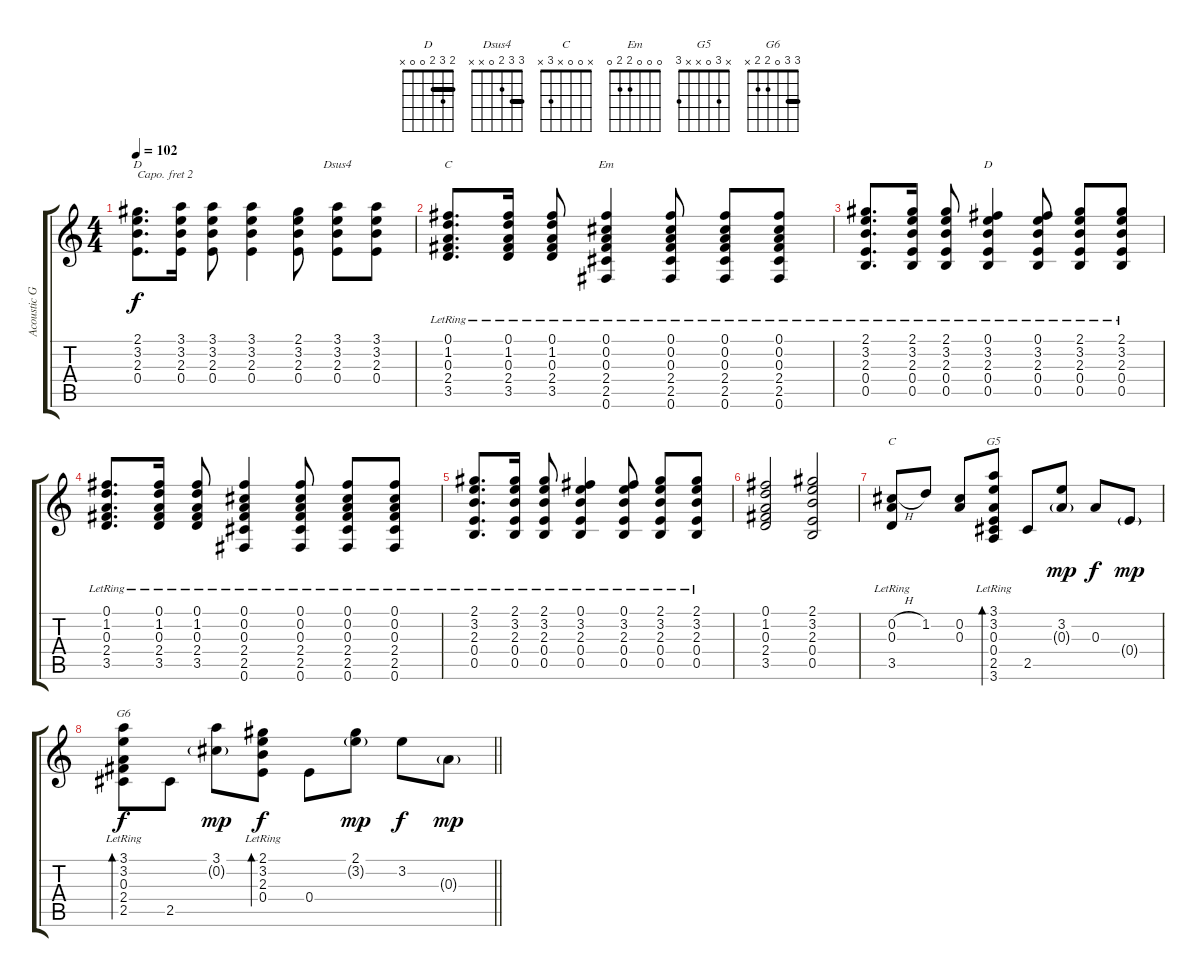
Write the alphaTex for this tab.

\track ("Acoustic Guitar" "Acoustic G") {instrument acousticguitarsteel}
\staff {score tabs}
\capo 2
\tuning (E4 B3 G3 D3 A2 E2) {hide}
\chord ("D" 2 3 2 0 x x) {barre 2}
\chord ("Dsus4" 3 3 2 0 x x) {barre 3}
\chord ("C" 0 1 0 2 3 x)
\chord ("Em" 0 0 0 2 2 0)
\chord ("D" 2 3 2 0 0 x) {barre 2}
\chord ("C" x 0 0 x 3 x)
\chord ("G5" x 3 0 x x 3)
\chord ("G6" 3 3 0 2 2 x) {barre 3}
\ts (4 4)
\tempo 102
\clef g2
\ks c
(2.1 3.2 2.3 0.4).8{d ch "D" dy f} (3.1 3.2 2.3 0.4).16 (3.1 3.2 2.3 0.4).8 (3.1 3.2 2.3 0.4).4 (2.1 3.2 2.3 0.4).8 (3.1 3.2 2.3 0.4).8{ch "Dsus4"} (3.1 3.2 2.3 0.4).8 |
(0.1{lr} 1.2{lr} 0.3{lr} 2.4{lr} 3.5{lr}).8{d ch "C"} (0.1{lr} 1.2{lr} 0.3{lr} 2.4{lr} 3.5{lr}).16 (0.1{lr} 1.2{lr} 0.3{lr} 2.4{lr} 3.5{lr}).8 (0.1{lr} 0.2{lr} 0.3{lr} 2.4{lr} 2.5{lr} 0.6{lr}).4{ch "Em"} (0.1{lr} 0.2{lr} 0.3{lr} 2.4{lr} 2.5{lr} 0.6{lr}).8 (0.1{lr} 0.2{lr} 0.3{lr} 2.4{lr} 2.5{lr} 0.6{lr}).8 (0.1{lr} 0.2{lr} 0.3{lr} 2.4{lr} 2.5{lr} 0.6{lr}).8 |
(2.1{lr} 3.2{lr} 2.3{lr} 0.4{lr} 0.5{lr}).8{d} (2.1{lr} 3.2{lr} 2.3{lr} 0.4{lr} 0.5{lr}).16 (2.1{lr} 3.2{lr} 2.3{lr} 0.4{lr} 0.5{lr}).8 (0.1{lr} 3.2{lr} 2.3{lr} 0.4{lr} 0.5{lr}).4{ch "D"} (0.1{lr} 3.2{lr} 2.3{lr} 0.4{lr} 0.5{lr}).8 (2.1{lr} 3.2{lr} 2.3{lr} 0.4{lr} 0.5{lr}).8 (2.1{lr} 3.2{lr} 2.3{lr} 0.4{lr} 0.5{lr}).8 |
(0.1{lr} 1.2{lr} 0.3{lr} 2.4{lr} 3.5{lr}).8{d} (0.1{lr} 1.2{lr} 0.3{lr} 2.4{lr} 3.5{lr}).16 (0.1{lr} 1.2{lr} 0.3{lr} 2.4{lr} 3.5{lr}).8 (0.1{lr} 0.2{lr} 0.3{lr} 2.4{lr} 2.5{lr} 0.6{lr}).4 (0.1{lr} 0.2{lr} 0.3{lr} 2.4{lr} 2.5{lr} 0.6{lr}).8 (0.1{lr} 0.2{lr} 0.3{lr} 2.4{lr} 2.5{lr} 0.6{lr}).8 (0.1{lr} 0.2{lr} 0.3{lr} 2.4{lr} 2.5{lr} 0.6{lr}).8 |
(2.1{lr} 3.2{lr} 2.3{lr} 0.4{lr} 0.5{lr}).8{d} (2.1{lr} 3.2{lr} 2.3{lr} 0.4{lr} 0.5{lr}).16 (2.1{lr} 3.2{lr} 2.3{lr} 0.4{lr} 0.5{lr}).8 (0.1{lr} 3.2{lr} 2.3{lr} 0.4{lr} 0.5{lr}).4 (0.1{lr} 3.2{lr} 2.3{lr} 0.4{lr} 0.5{lr}).8 (2.1{lr} 3.2{lr} 2.3{lr} 0.4{lr} 0.5{lr}).8 (2.1{lr} 3.2{lr} 2.3{lr} 0.4{lr} 0.5{lr}).8 |
(0.1 1.2 0.3 2.4 3.5).2 (2.1 3.2 2.3 0.4 0.5).2 |
(0.2{h lr} 0.3{lr} 3.5{lr}).8{ch "C"} 1.2.8 (0.2 0.3).8 (3.1{lr} 3.2{lr} 0.3{lr} 0.4 2.5 3.6{lr}).8{bd 30 ch "G5"} 2.5.8 (3.2 0.3{g}).8{dy mp} 0.3.8{dy f} 0.4{g}.8{dy mp} |
\barLineRight lightlight
(3.1{lr} 3.2{lr} 0.3{lr} 2.4{lr} 2.5{lr}).8{bd 30 ch "G6" dy f} 2.5.8 (3.1 0.2{g}).8{dy mp} (2.1{lr} 3.2{lr} 2.3{lr} 0.4{lr}).8{bd 30 dy f} 0.4.8 (2.1 3.2{g}).8{dy mp} 3.2.8{dy f} 0.3{g}.8{dy mp}
